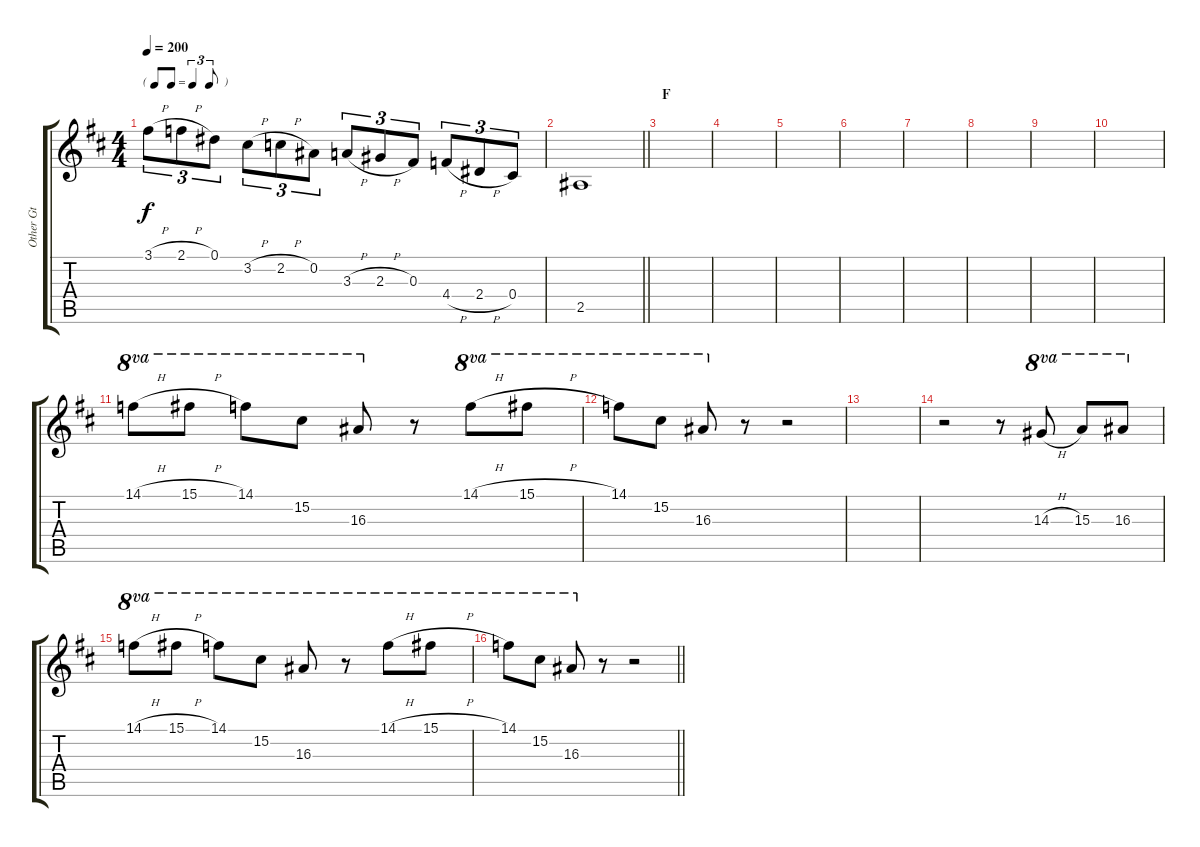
\track ("Other Gt" "Other Gt") {instrument distortionguitar}
\staff {score tabs}
\tuning (Eb4 Bb3 Gb3 Db3 Ab2 Eb2) {hide}
\ts (4 4)
\tf triplet8th
\tempo 200
\clef g2
\ks d
3.1{h}.8{tu (3 2) dy f} 2.1{h}.8{tu (3 2)} 0.1.8{tu (3 2)} 3.2{h}.8{tu (3 2)} 2.2{h}.8{tu (3 2)} 0.2.8{tu (3 2)} 3.3{h}.8{tu (3 2)} 2.3{h}.8{tu (3 2)} 0.3.8{tu (3 2)} 4.4{h}.8{tu (3 2)} 2.4{h}.8{tu (3 2)} 0.4.8{tu (3 2)} |
\barLineRight lightlight
2.5.1 |
\section ("" "F")
|
|
|
|
|
|
|
|
14.1{h}.8{ot 8va} 15.1{h}.8{ot 8va} 14.1.8{ot 8va} 15.2.8{ot 8va} 16.3.8{ot 8va} r.8 14.1{h}.8{ot 8va} 15.1{h}.8{ot 8va} |
14.1.8{ot 8va} 15.2.8{ot 8va} 16.3.8{ot 8va} r.8 r.2 |
|
r.2 r.8 14.3{h}.8{ot 8va} 15.3.8{ot 8va} 16.3.8{ot 8va} |
14.1{h}.8{ot 8va} 15.1{h}.8{ot 8va} 14.1.8{ot 8va} 15.2.8{ot 8va} 16.3.8{ot 8va} r.8{ot 8va} 14.1{h}.8{ot 8va} 15.1{h}.8{ot 8va} |
\barLineRight lightlight
14.1.8{ot 8va} 15.2.8{ot 8va} 16.3.8{ot 8va} r.8 r.2
